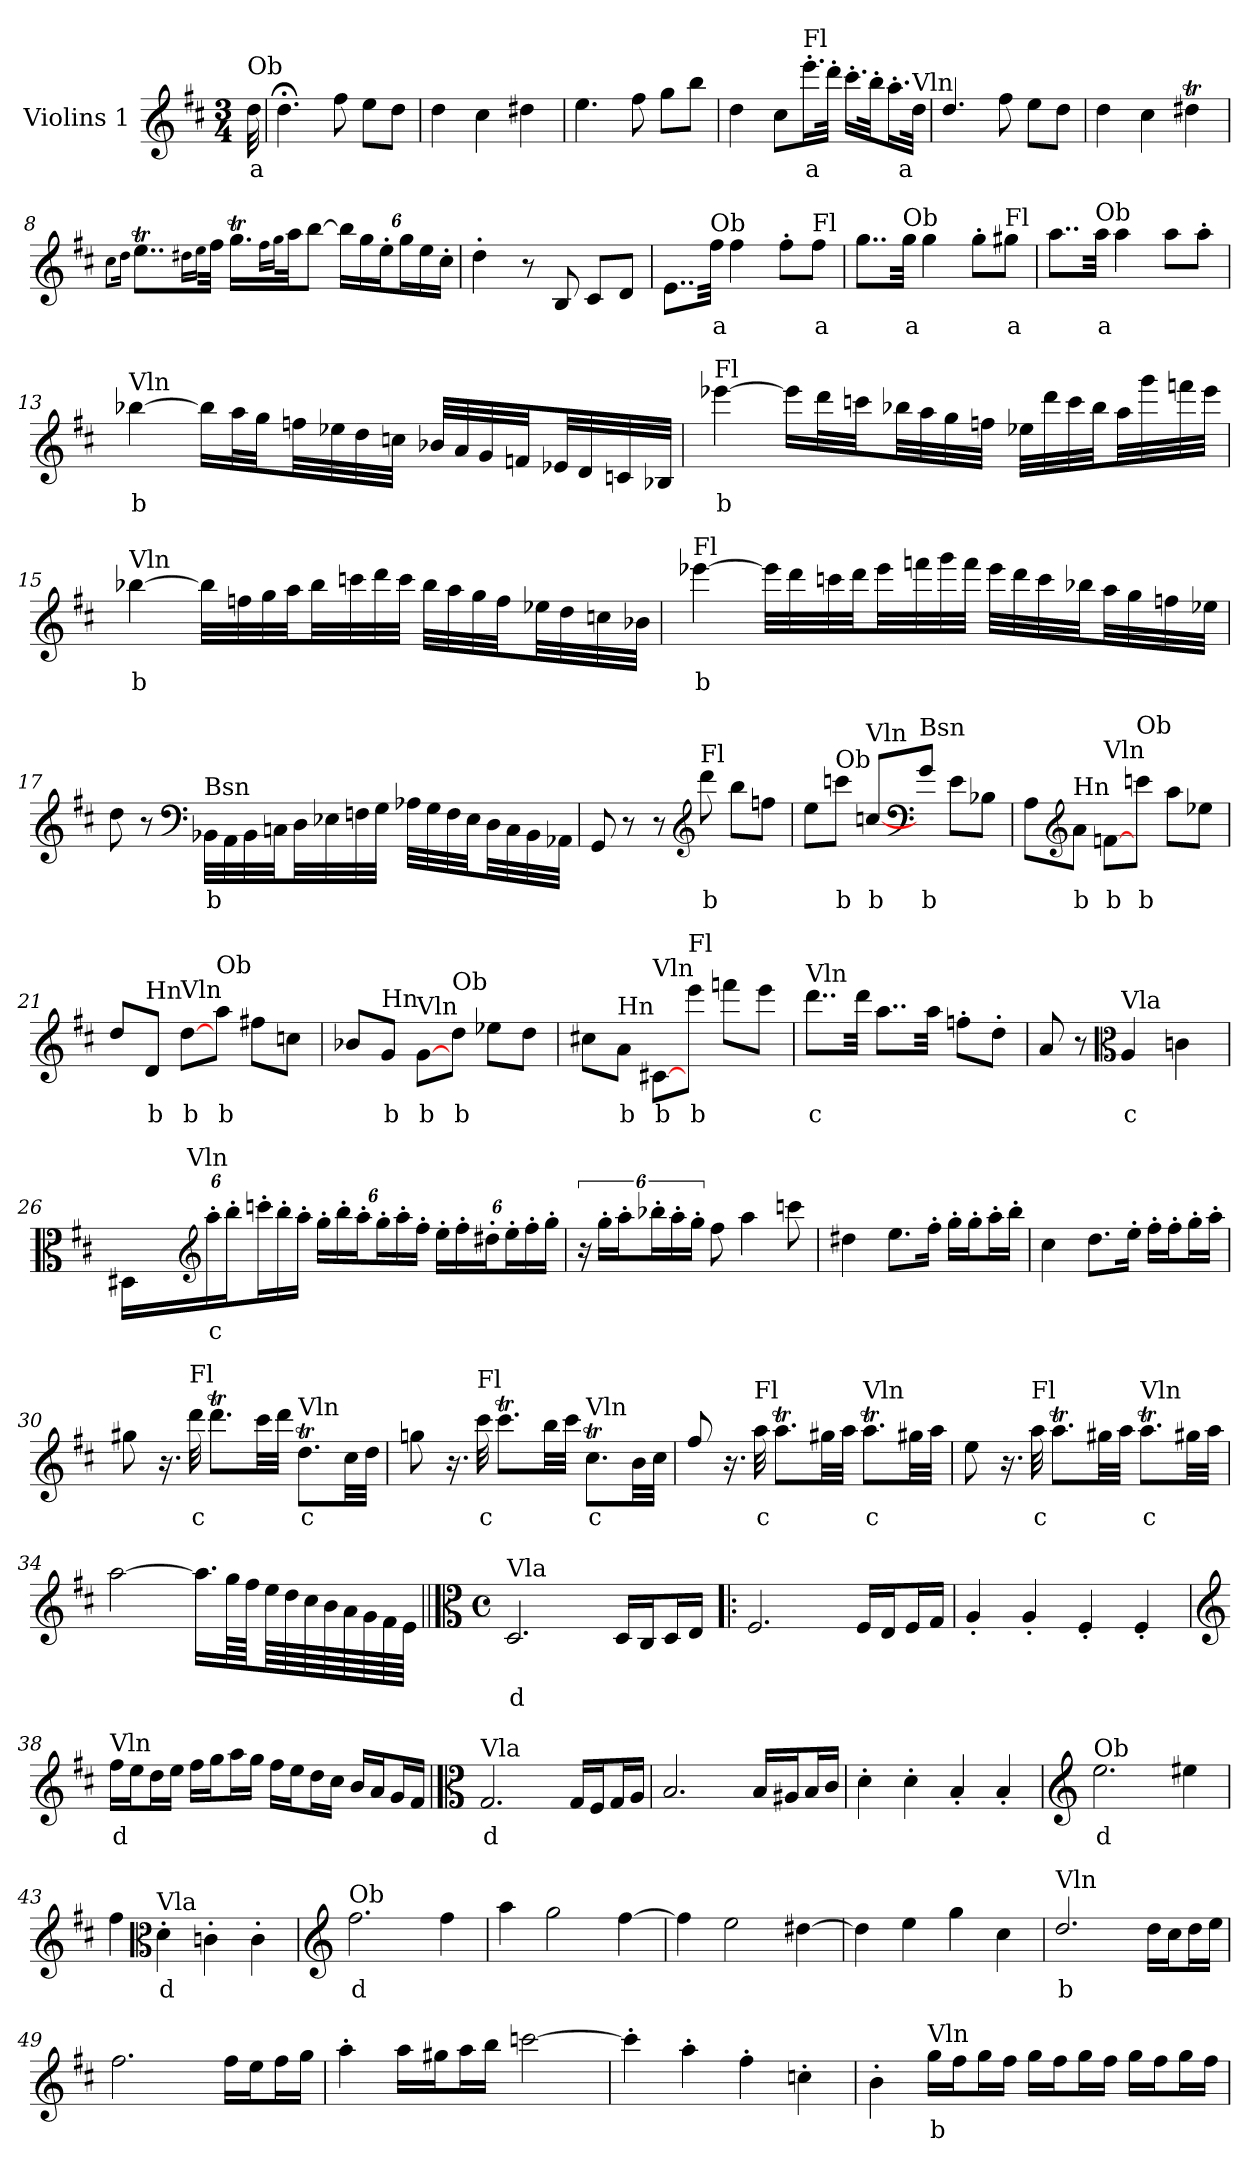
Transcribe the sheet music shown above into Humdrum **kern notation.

**kern	**text
*part1	*part1
*staff1	*staff1
*I"Violins 1	*
*I'Vln 1	*
*clefG2	*
*k[f#c#]	*
*M3/4	*
=1	=1
!LO:TX:a:t=Ob	!
!	!LO:LY:b:color=#FF0000
32dd	a
=2	=2
4.dd;<	.
8ff#	.
8ee\L	.
8dd\J	.
=3	=3
4dd	.
4cc#	.
4dd#X	.
=4	=4
4.ee	.
8ff#	.
8gg\L	.
8bb\J	.
=5	=5
4dd	.
8cc#\L	.
!LO:TX:a:t=Fl	!
!	!LO:LY:b:color=#FF0000
16.eee'\L	a
32ddd'\JJk	.
16.ccc#'\LL	.
32bb'\Jk	.
16.aa'\L	.
!LO:TX:a:t=Vln	!
!	!LO:LY:b:color=#FF0000
32dd\JJk	a
=6	=6
4.dd/	.
8ff#	.
8ee\L	.
8dd\J	.
=7	=7
4dd	.
4cc#	.
4dd#Xt	.
=8	=8
8qcc#\L	.
16qdd\Jk	.
8..eeT\L	.
16qdd#X\LL	.
16qee\JJ	.
32ff#Jkk	.
16.ggT\LL	.
16qff#\LL	.
16qgg\JJ	.
32aaJk	.
[8bbJ	.
*Xbrackettup	*
24bb\LL]	.
24gg\	.
24ee'\J	.
24gg\L	.
24ee\	.
24cc#'\JJ	.
!!LO:PB:g=z
=9	=9
4dd'	.
8r	.
8B	.
8c#/L	.
8d/J	.
=10	=10
8..e\L	.
!LO:TX:a:t=Ob	!
!	!LO:LY:b:color=#FF0000
32ff#\Jkk	a
4ff#	.
8ff#'\L	.
!LO:TX:a:t=Fl	!
!	!LO:LY:b:color=#FF0000
8ff#\J	a
=11	=11
8..gg\L	.
!LO:TX:a:t=Ob	!
!	!LO:LY:b:color=#FF0000
32gg\Jkk	a
4gg	.
8gg'\L	.
!LO:TX:a:t=Fl	!
!	!LO:LY:b:color=#FF0000
8gg#X\J	a
=12	=12
8..aa\L	.
!LO:TX:a:t=Ob	!
!	!LO:LY:b:color=#FF0000
32aa\Jkk	a
4aa	.
8aa\L	.
8aa'\J	.
=13	=13
!LO:TX:a:t=Vln	!
!	!LO:LY:b:color=#FF0000
[4bb-X\	b
16bb-\LL]	.
32aa\L	.
32gg\JJ	.
32ffn\LL	.
32ee-X\	.
32dd\	.
32ccn\JJJ	.
32b-/LLL	.
32a/	.
32g/	.
32fn/JJ	.
32e-X/LL	.
32d/	.
32cn/	.
32B-X/JJJ	.
!!LO:PB:g=z
=14	=14
!LO:TX:a:t=Fl	!
!	!LO:LY:b:color=#FF0000
[4eee-X	b
16eee-\LL]	.
32ddd\L	.
32cccn\JJ	.
32bb-X\LL	.
32aa\	.
32gg\	.
32ffn\JJJ	.
32ee-X\LLL	.
32ddd\	.
32ccc\	.
32bb-\JJ	.
32aa\LL	.
32ggg\	.
32fffn\	.
32eee-\JJJ	.
=15	=15
!LO:TX:a:t=Vln	!
!	!LO:LY:b:color=#FF0000
[4bb-X\	b
32bb-\LLL]	.
32ffn\	.
32gg\	.
32aa\JJ	.
32bb-\LL	.
32cccn\	.
32ddd\	.
32ccc\JJJ	.
32bb-\LLL	.
32aa\	.
32gg\	.
32ff\JJ	.
32ee-X\LL	.
32dd\	.
32ccn\	.
32b-\JJJ	.
!!LO:PB:g=z
=16	=16
!LO:TX:a:t=Fl	!
!	!LO:LY:b:color=#FF0000
[4eee-X	b
32eee-\LLL]	.
32ddd\	.
32cccn\	.
32ddd\JJ	.
32eee-\LL	.
32fffn\	.
32ggg\	.
32fff\JJJ	.
32eee-\LLL	.
32ddd\	.
32ccc\	.
32bb-X\JJ	.
32aa\LL	.
32gg\	.
32ffn\	.
32ee-X\JJJ	.
=17	=17
8dd	.
8r	.
*clefF4	*
!LO:TX:a:t=Bsn	!
!	!LO:LY:b:color=#FF0000
32BB-X\LLL	b
32AA\	.
32BB-\	.
32Cn\JJ	.
32D\LL	.
32E-X\	.
32Fn\	.
32G\JJJ	.
32A-X\LLL	.
32G\	.
32F\	.
32E-\JJ	.
32D\LL	.
32C\	.
32BB-\	.
32AA-X\JJJ	.
!!LO:PB:g=z
=18	=18
8GG	.
8r	.
8r	.
*clefG2	*
!LO:TX:a:t=Fl	!
!	!LO:LY:b:color=#FF0000
8ddd	b
8bb\L	.
8ffn\J	.
=19	=19
8ee\L	.
!LO:TX:a:t=Ob	!
!	!LO:LY:b:color=#FF0000
8cccn\J	b
!LO:TX:a:t=Vln	!
!	!LO:LY:b:color=#FF0000
[8ccn/L	b
*clefF4	*
!LO:TX:a:t=Bsn	!
!	!LO:LY:b:color=#FF0000
8g/J	b
8e\L	.
8B-X\J	.
!!LO:PB:g=z
=20	=20
8A\L	.
*clefG2	*
!LO:TX:a:t=Hn	!
!	!LO:LY:b:color=#FF0000
8a\J	b
!LO:TX:a:t=Vln	!
!	!LO:LY:b:color=#FF0000
[8fn\L	b
!LO:TX:a:t=Ob	!
!	!LO:LY:b:color=#FF0000
8cccn\J	b
8aa\L	.
8ee-X\J	.
=21	=21
8dd/L	.
!LO:TX:a:t=Hn	!
!	!LO:LY:b:color=#FF0000
8d/J	b
!LO:TX:a:t=Vln	!
!	!LO:LY:b:color=#FF0000
[8dd\L	b
!LO:TX:a:t=Ob	!
!	!LO:LY:b:color=#FF0000
8aa\J	b
8ff#X\L	.
8ccn\J	.
!!LO:PB:g=z
=22	=22
8b-X/L	.
!LO:TX:a:t=Hn	!
!	!LO:LY:b:color=#FF0000
8g/J	b
!LO:TX:a:t=Vln	!
!	!LO:LY:b:color=#FF0000
[8g\L	b
!LO:TX:a:t=Ob	!
!	!LO:LY:b:color=#FF0000
8dd\J	b
8ee-X\L	.
8dd\J	.
!!LO:PB:g=z
=23	=23
8cc#X\L	.
!LO:TX:a:t=Hn	!
!	!LO:LY:b:color=#FF0000
8a\J	b
!LO:TX:a:t=Vln	!
!	!LO:LY:b:color=#FF0000
[8c#X\L	b
!LO:TX:a:t=Fl	!
!	!LO:LY:b:color=#FF0000
8eee\J	b
8fffn\L	.
8eee\J	.
=24	=24
!LO:TX:a:t=Vln	!
!	!LO:LY:b:color=#FF0000
8..ddd\L	c
32ddd\Jkk	.
8..aa\L	.
32aa\Jkk	.
8ffn'\L	.
8dd'\J	.
=25	=25
8a	.
8r	.
*clefC3	*
!LO:TX:a:t=Vla	!
!	!LO:LY:b:color=#FF0000
4A	c
4cn	.
!!LO:PB:g=z
=26	=26
24D#X\LL	.
*clefG2	*
!LO:TX:a:t=Vln	!
!	!LO:LY:b:color=#FF0000
24aa'\	c
24bb'\J	.
24cccn'\L	.
24bb'\	.
24aa'\JJ	.
24gg'\LL	.
24bb'\	.
24aa'\J	.
24gg'\L	.
24aa'\	.
24ff#'\JJ	.
24ee'\LL	.
24ff#'\	.
24dd#X'\J	.
24ee'\L	.
24ff#'\	.
24gg'\JJ	.
=27	=27
*brackettup	*
24r	.
24gg'\LL	.
24aa'\J	.
*Xbrackettup	*
24bb-X'\L	.
24aa'\	.
24gg'\JJ	.
8ff#	.
4aa	.
8cccn	.
=28	=28
4dd#X	.
8.ee\L	.
16ff#'\Jk	.
16gg'\LL	.
16gg'\J	.
16aa'\L	.
16bb'\JJ	.
!!LO:PB:g=z
=29	=29
4cc#	.
8.dd\L	.
16ee'\Jk	.
16ff#'\LL	.
16ff#'\J	.
16gg'\L	.
16aa'\JJ	.
=30	=30
8gg#X\	.
16.r	.
!LO:TX:a:t=Fl	!
!	!LO:LY:b:color=#FF0000
32ddd	c
8.dddT\L	.
32ccc#\LL	.
32ddd\JJJ	.
!LO:TX:a:t=Vln	!
!	!LO:LY:b:color=#FF0000
8.ddT\L	c
32cc#\LL	.
32dd\JJJ	.
!!LO:PB:g=z
=31	=31
8ggn\	.
16.r	.
!LO:TX:a:t=Fl	!
!	!LO:LY:b:color=#FF0000
32ccc#	c
8.ccc#t\L	.
32bb\LL	.
32ccc#\JJJ	.
!LO:TX:a:t=Vln	!
!	!LO:LY:b:color=#FF0000
8.cc#t\L	c
32b\LL	.
32cc#\JJJ	.
=32	=32
8ff#/	.
16.r	.
!LO:TX:a:t=Fl	!
!	!LO:LY:b:color=#FF0000
32aa	c
8.aaT\L	.
32gg#X\LL	.
32aa\JJJ	.
!LO:TX:a:t=Vln	!
!	!LO:LY:b:color=#FF0000
8.aaT\L	c
32gg#X\LL	.
32aa\JJJ	.
!!LO:PB:g=z
=33	=33
8ee\	.
16.r	.
!LO:TX:a:t=Fl	!
!	!LO:LY:b:color=#FF0000
32aa	c
8.aaT\L	.
32gg#X\LL	.
32aa\JJJ	.
!LO:TX:a:t=Vln	!
!	!LO:LY:b:color=#FF0000
8.aaT\L	c
32gg#X\LL	.
32aa\JJJ	.
=34	=34
[2aa	.
16.aa\LL]	.
64gg\LL	.
64ff#\JJJ	.
64ee\LLL	.
64dd\	.
64cc#\	.
64b\	.
64a\	.
64g\	.
64f#\	.
64e\JJJJ	.
!!LO:PB:g=z
=35||	=35||
*clefC3	*
*M4/4	*
*met(c)	*
!LO:TX:a:t=Vla	!
!	!LO:LY:b:color=#FF0000
2.D	d
16D/LL	.
16C#/J	.
16D/L	.
16E/JJ	.
=36!|:	=36!|:
2.F#	.
16F#/LL	.
16E/J	.
16F#/L	.
16G/JJ	.
=37	=37
4A'	.
4A'	.
4F#'	.
4F#'	.
=38	=38
*clefG2	*
!LO:TX:a:t=Vln	!
!	!LO:LY:b:color=#FF0000
16ff#\LL	d
16ee\J	.
16dd\L	.
16ee\JJ	.
16ff#\LL	.
16gg\J	.
16aa\L	.
16gg\JJ	.
16ff#\LL	.
16ee\J	.
16dd\L	.
16cc#\JJ	.
16b/LL	.
16a/J	.
16g/L	.
16f#/JJ	.
=39	=39
*clefC3	*
!LO:TX:a:t=Vla	!
!	!LO:LY:b:color=#FF0000
2.G	d
16G/LL	.
16F#/J	.
16G/L	.
16A/JJ	.
!!LO:PB:g=z
=40	=40
2.B	.
16B/LL	.
16A#X/J	.
16B/L	.
16c#/JJ	.
=41	=41
4d'	.
4d'	.
4B'	.
4B'	.
=42	=42
*clefG2	*
!LO:TX:a:t=Ob	!
!	!LO:LY:b:color=#FF0000
2.ee	d
4ee#X	.
=43	=43
4ff#	.
*clefC3	*
!LO:TX:a:t=Vla	!
!	!LO:LY:b:color=#FF0000
4d'	d
4cn'	.
4c'	.
=44	=44
*clefG2	*
!LO:TX:a:t=Ob	!
!	!LO:LY:b:color=#FF0000
2.ff#	d
4ff#	.
!!LO:PB:g=z
=45	=45
4aa	.
2gg	.
[4ff#	.
=46	=46
4ff#]	.
2ee	.
[4dd#X	.
=47	=47
4dd#]	.
4ee	.
4gg	.
4cc#	.
=48	=48
!LO:TX:a:t=Vln	!
!	!LO:LY:b:color=#FF0000
2.dd/	b
16dd\LL	.
16cc#\J	.
16dd\L	.
16ee\JJ	.
=49	=49
2.ff#	.
16ff#\LL	.
16ee\J	.
16ff#\L	.
16gg\JJ	.
=50	=50
4aa'	.
16aa\LL	.
16gg#X\J	.
16aa\L	.
16bb\JJ	.
[2cccn	.
=51	=51
4ccc']	.
4aa'	.
4ff#'	.
4ccn'	.
!!LO:PB:g=z
=52	=52
4b'	.
!LO:TX:a:t=Vln	!
!	!LO:LY:b:color=#FF0000
16gg\LL	b
16ff#\J	.
16gg\L	.
16ff#\JJ	.
16gg\LL	.
16ff#\J	.
16gg\L	.
16ff#\JJ	.
16gg\LL	.
16ff#\J	.
16gg\L	.
16ff#\JJ	.
=	=
*-	*-
